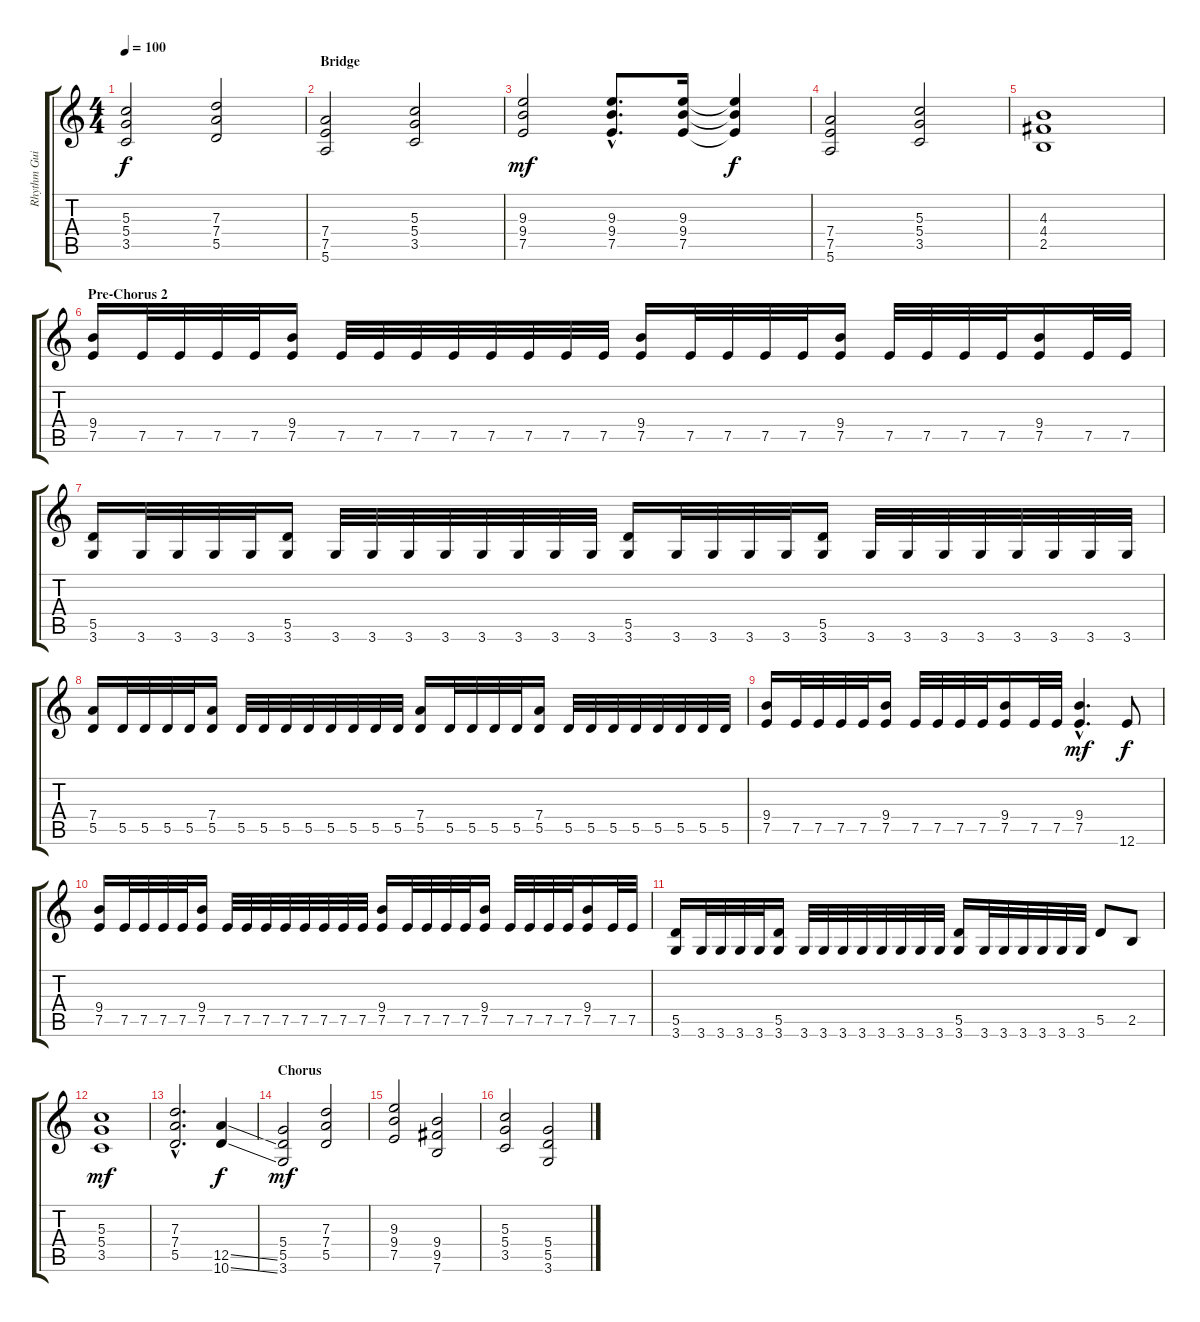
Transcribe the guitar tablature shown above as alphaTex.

\track ("Rhythm Guitar 1" "Rhythm Gui") {instrument distortionguitar}
\staff {score tabs}
\tuning (E4 B3 G3 D3 A2 E2) {hide}
\ts (4 4)
\tempo 100
\clef g2
\ks c
(5.3 5.4 3.5).2{dy f} (7.3 7.4 5.5).2 |
\section ("" "Bridge")
(7.4 7.5 5.6).2 (5.3 5.4 3.5).2 |
(9.3 9.4 7.5).2{dy mf} (9.3{hac} 9.4{hac} 7.5{hac}).8{d} (9.3 9.4 7.5).16 (9.3{t} 9.4{t} 7.5{t}).4{dy f} |
(7.4 7.5 5.6).2 (5.3 5.4 3.5).2 |
(4.3 4.4 2.5).1 |
\section ("" "Pre-Chorus 2")
(9.4 7.5).16 7.5.32 7.5.32 7.5.32 7.5.32 (9.4 7.5).16 7.5.32 7.5.32 7.5.32 7.5.32 7.5.32 7.5.32 7.5.32 7.5.32 (9.4 7.5).16 7.5.32 7.5.32 7.5.32 7.5.32 (9.4 7.5).16 7.5.32 7.5.32 7.5.32 7.5.32 (9.4 7.5).16 7.5.32 7.5.32 |
(5.5 3.6).16 3.6.32 3.6.32 3.6.32 3.6.32 (5.5 3.6).16 3.6.32 3.6.32 3.6.32 3.6.32 3.6.32 3.6.32 3.6.32 3.6.32 (5.5 3.6).16 3.6.32 3.6.32 3.6.32 3.6.32 (5.5 3.6).16 3.6.32 3.6.32 3.6.32 3.6.32 3.6.32 3.6.32 3.6.32 3.6.32 |
(7.4 5.5).16 5.5.32 5.5.32 5.5.32 5.5.32 (7.4 5.5).16 5.5.32 5.5.32 5.5.32 5.5.32 5.5.32 5.5.32 5.5.32 5.5.32 (7.4 5.5).16 5.5.32 5.5.32 5.5.32 5.5.32 (7.4 5.5).16 5.5.32 5.5.32 5.5.32 5.5.32 5.5.32 5.5.32 5.5.32 5.5.32 |
(9.4 7.5).16 7.5.32 7.5.32 7.5.32 7.5.32 (9.4 7.5).16 7.5.32 7.5.32 7.5.32 7.5.32 (9.4 7.5).16 7.5.32 7.5.32 (9.4{hac} 7.5{hac}).4{d dy mf} 12.6.8{dy f} |
(9.4 7.5).16 7.5.32 7.5.32 7.5.32 7.5.32 (9.4 7.5).16 7.5.32 7.5.32 7.5.32 7.5.32 7.5.32 7.5.32 7.5.32 7.5.32 (9.4 7.5).16 7.5.32 7.5.32 7.5.32 7.5.32 (9.4 7.5).16 7.5.32 7.5.32 7.5.32 7.5.32 (9.4 7.5).16 7.5.32 7.5.32 |
(5.5 3.6).16 3.6.32 3.6.32 3.6.32 3.6.32 (5.5 3.6).16 3.6.32 3.6.32 3.6.32 3.6.32 3.6.32 3.6.32 3.6.32 3.6.32 (5.5 3.6).16 3.6.32 3.6.32 3.6.32 3.6.32 3.6.32 3.6.32 5.5.8 2.5.8 |
(5.3 5.4 3.5).1{dy mf} |
(7.3{hac} 7.4{hac} 5.5{hac}).2{d} (12.5{ss} 10.6{ss}).4{dy f} |
\section ("" "Chorus")
(5.4 5.5 3.6).2{dy mf} (7.3 7.4 5.5).2 |
(9.3 9.4 7.5).2 (9.4 9.5 7.6).2 |
(5.3 5.4 3.5).2 (5.4 5.5 3.6).2
